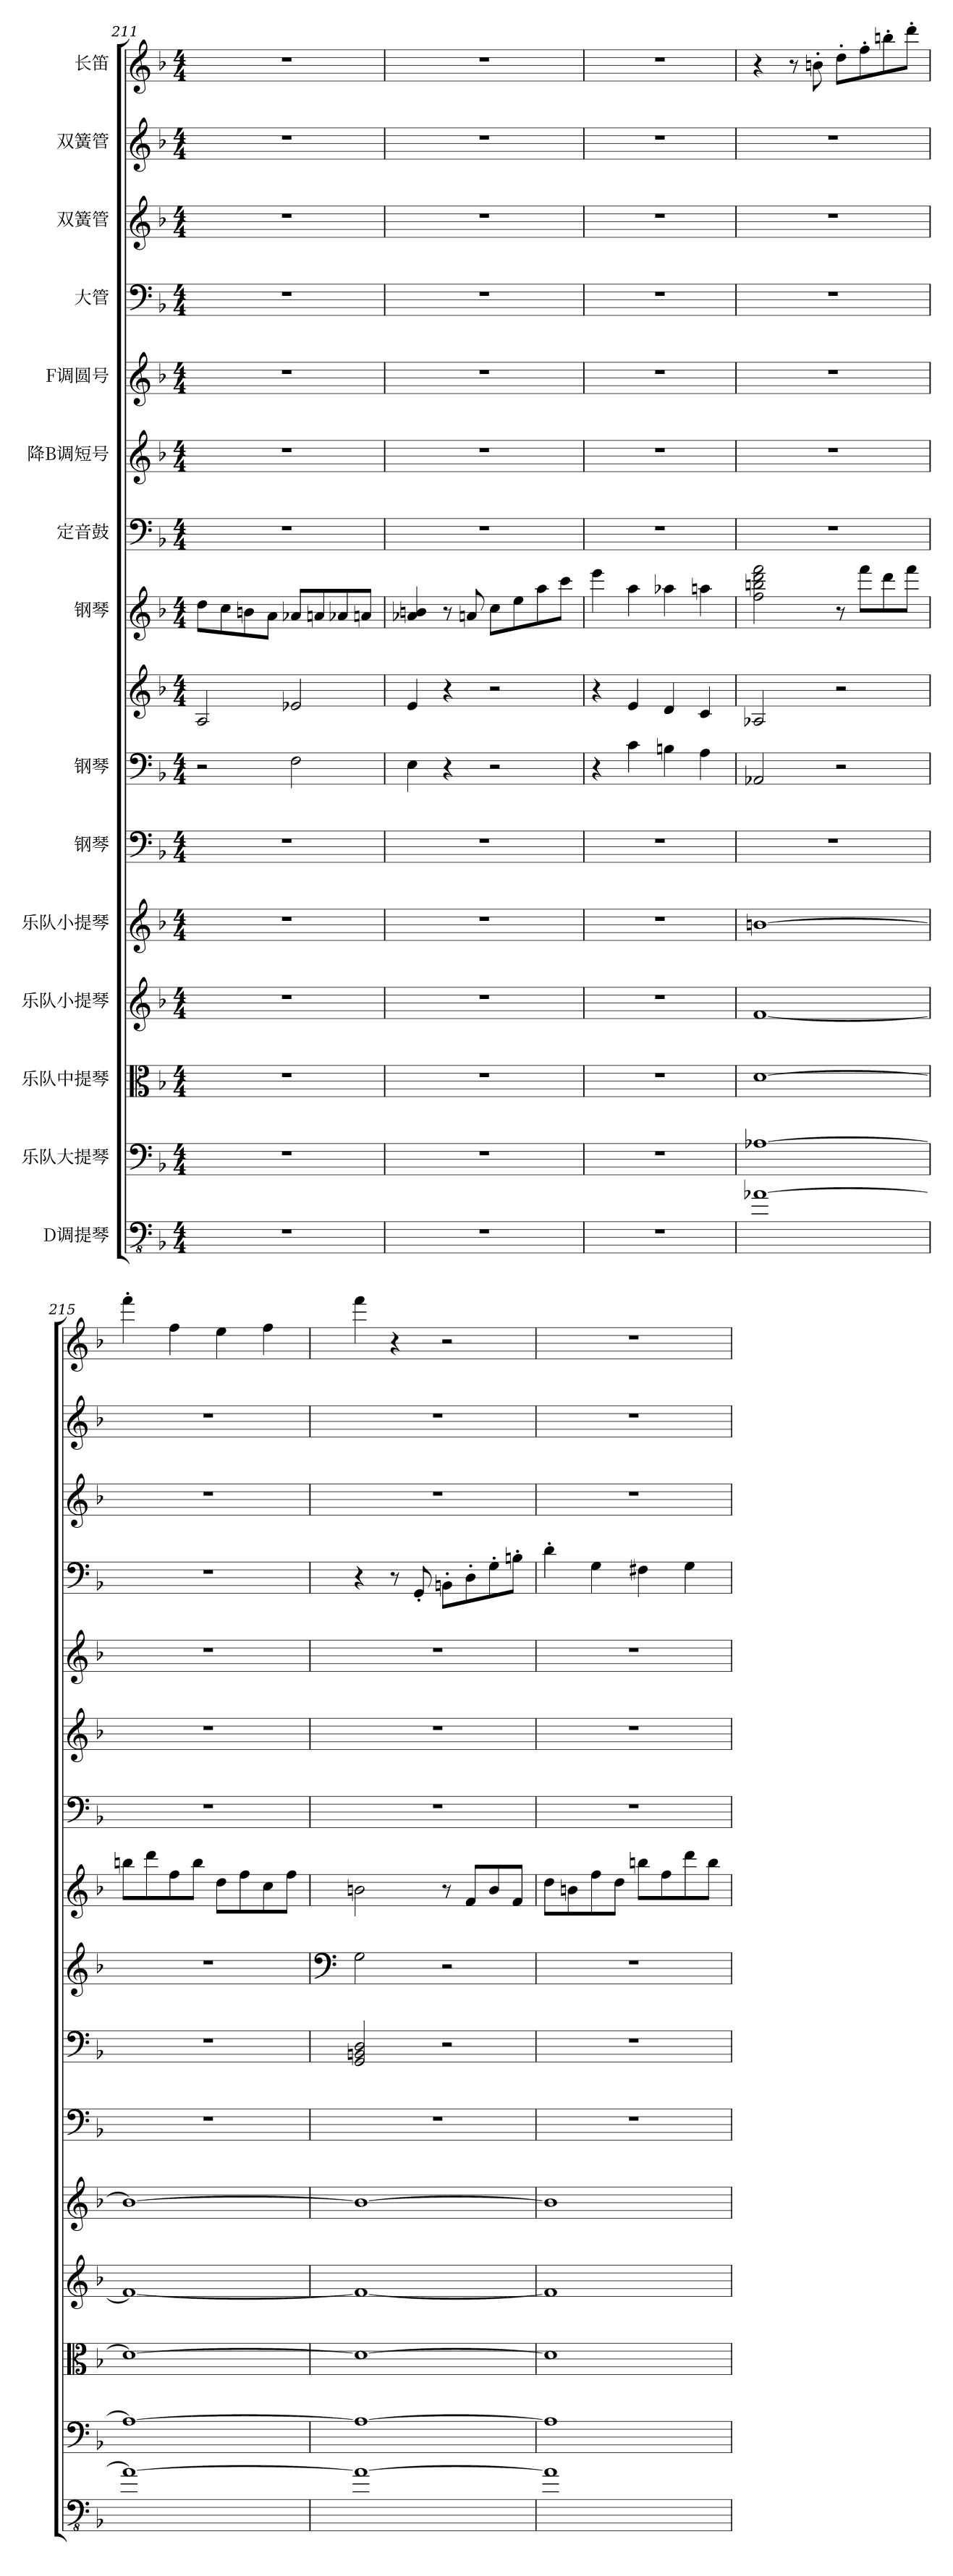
**kern	**kern	**kern	**kern	**kern	**kern	**kern	**kern	**kern	**kern	**kern	**kern	**kern	**kern	**kern	**kern
*part15	*part14	*part13	*part12	*part11	*part10	*part9	*part9	*part8	*part7	*part6	*part5	*part4	*part3	*part2	*part1
*staff16	*staff15	*staff14	*staff13	*staff12	*staff11	*staff10	*staff9	*staff8	*staff7	*staff6	*staff5	*staff4	*staff3	*staff2	*staff1
*I"D调提琴	*I"乐队大提琴	*I"乐队中提琴	*I"乐队小提琴	*I"乐队小提琴	*I"钢琴	*I"钢琴	*	*I"钢琴	*I"定音鼓	*I"降B调短号	*I"F调圆号	*I"大管	*I"双簧管	*I"双簧管	*I"长笛
*clefFv4	*clefF4	*clefC3	*clefG2	*clefG2	*clefF4	*clefF4	*clefG2	*clefG2	*clefF4	*clefG2	*clefG2	*clefF4	*clefG2	*clefG2	*clefG2
*ITrd7c12	*	*	*	*	*	*	*	*	*	*ITrd1c2	*ITrd4c7	*	*	*	*
*k[b-]	*k[b-]	*k[b-]	*k[b-]	*k[b-]	*k[b-]	*k[b-]	*k[b-]	*k[b-]	*k[b-]	*k[b-e-a-]	*k[b-e-]	*k[b-]	*k[b-]	*k[b-]	*k[b-]
*M4/4	*M4/4	*M4/4	*M4/4	*M4/4	*M4/4	*M4/4	*M4/4	*M4/4	*M4/4	*M4/4	*M4/4	*M4/4	*M4/4	*M4/4	*M4/4
=211	=211	=211	=211	=211	=211	=211	=211	=211	=211	=211	=211	=211	=211	=211	=211
1r	1r	1r	1r	1r	1r	2r	2A/	8dd\L	1r	1r	1r	1r	1r	1r	1r
.	.	.	.	.	.	.	.	8cc\	.	.	.	.	.	.	.
.	.	.	.	.	.	.	.	8bn\	.	.	.	.	.	.	.
.	.	.	.	.	.	.	.	8a\J	.	.	.	.	.	.	.
.	.	.	.	.	.	2F\	2e-X/	8a-X/L	.	.	.	.	.	.	.
.	.	.	.	.	.	.	.	8an/	.	.	.	.	.	.	.
.	.	.	.	.	.	.	.	8a-X/	.	.	.	.	.	.	.
.	.	.	.	.	.	.	.	8an/J	.	.	.	.	.	.	.
!!LO:PB:g=z
=212	=212	=212	=212	=212	=212	=212	=212	=212	=212	=212	=212	=212	=212	=212	=212
1r	1r	1r	1r	1r	1r	4E\	4e/	4a-X/ 4bn/	1r	1r	1r	1r	1r	1r	1r
.	.	.	.	.	.	4r	4r	8r	.	.	.	.	.	.	.
.	.	.	.	.	.	.	.	8an/	.	.	.	.	.	.	.
.	.	.	.	.	.	2r	2r	8cc\L	.	.	.	.	.	.	.
.	.	.	.	.	.	.	.	8ee\	.	.	.	.	.	.	.
.	.	.	.	.	.	.	.	8aa\	.	.	.	.	.	.	.
.	.	.	.	.	.	.	.	8ccc\J	.	.	.	.	.	.	.
=213	=213	=213	=213	=213	=213	=213	=213	=213	=213	=213	=213	=213	=213	=213	=213
1r	1r	1r	1r	1r	1r	4r	4r	4eee\	1r	1r	1r	1r	1r	1r	1r
.	.	.	.	.	.	4c\	4e/	4aa\	.	.	.	.	.	.	.
.	.	.	.	.	.	4Bn\	4d/	4aa-X\	.	.	.	.	.	.	.
.	.	.	.	.	.	4A\	4c/	4aan\	.	.	.	.	.	.	.
=214	=214	=214	=214	=214	=214	=214	=214	=214	=214	=214	=214	=214	=214	=214	=214
[1AA-X	[1A-X	[1d	[1f	[1bn	1r	2AA-X/	2A-X/	2ff\ 2bbn\ 2ddd\ 2fff\	1r	1r	1r	1r	1r	1r	4r
.	.	.	.	.	.	.	.	.	.	.	.	.	.	.	8r
.	.	.	.	.	.	.	.	.	.	.	.	.	.	.	8bn'\
.	.	.	.	.	.	2r	2r	8r	.	.	.	.	.	.	8dd'\L
.	.	.	.	.	.	.	.	8fff\L	.	.	.	.	.	.	8ff'\
.	.	.	.	.	.	.	.	8ddd\	.	.	.	.	.	.	8bbn'\
.	.	.	.	.	.	.	.	8fff\J	.	.	.	.	.	.	8ddd'\J
=215	=215	=215	=215	=215	=215	=215	=215	=215	=215	=215	=215	=215	=215	=215	=215
1AA-_	1A-_	1d_	1f_	1b_	1r	1r	1r	8bbn\L	1r	1r	1r	1r	1r	1r	4fff'\
.	.	.	.	.	.	.	.	8ddd\	.	.	.	.	.	.	.
.	.	.	.	.	.	.	.	8ff\	.	.	.	.	.	.	4ff\
.	.	.	.	.	.	.	.	8bb\J	.	.	.	.	.	.	.
.	.	.	.	.	.	.	.	8dd\L	.	.	.	.	.	.	4ee\
.	.	.	.	.	.	.	.	8ff\	.	.	.	.	.	.	.
.	.	.	.	.	.	.	.	8cc\	.	.	.	.	.	.	4ff\
.	.	.	.	.	.	.	.	8ff\J	.	.	.	.	.	.	.
!!LO:PB:g=z
=216	=216	=216	=216	=216	=216	=216	=216	=216	=216	=216	=216	=216	=216	=216	=216
*	*	*	*	*	*	*	*clefF4	*	*	*	*	*	*	*	*
1AA-_	1A-_	1d_	1f_	1b_	1r	2GG/ 2BBn/ 2D/	2G\	2bn\	1r	1r	1r	4r	1r	1r	4fff\
.	.	.	.	.	.	.	.	.	.	.	.	8r	.	.	4r
.	.	.	.	.	.	.	.	.	.	.	.	8GG'/	.	.	.
.	.	.	.	.	.	2r	2r	8r	.	.	.	8BBn'\L	.	.	2r
.	.	.	.	.	.	.	.	8f/L	.	.	.	8D'\	.	.	.
.	.	.	.	.	.	.	.	8b/	.	.	.	8G'\	.	.	.
.	.	.	.	.	.	.	.	8f/J	.	.	.	8Bn'\J	.	.	.
=217	=217	=217	=217	=217	=217	=217	=217	=217	=217	=217	=217	=217	=217	=217	=217
1AA-]	1A-]	1d]	1f]	1b]	1r	1r	1r	8dd\L	1r	1r	1r	4d'\	1r	1r	1r
.	.	.	.	.	.	.	.	8bn\	.	.	.	.	.	.	.
.	.	.	.	.	.	.	.	8ff\	.	.	.	4G\	.	.	.
.	.	.	.	.	.	.	.	8dd\J	.	.	.	.	.	.	.
.	.	.	.	.	.	.	.	8bbn\L	.	.	.	4F#X\	.	.	.
.	.	.	.	.	.	.	.	8ff\	.	.	.	.	.	.	.
.	.	.	.	.	.	.	.	8ddd\	.	.	.	4G\	.	.	.
.	.	.	.	.	.	.	.	8bb\J	.	.	.	.	.	.	.
=	=	=	=	=	=	=	=	=	=	=	=	=	=	=	=
*-	*-	*-	*-	*-	*-	*-	*-	*-	*-	*-	*-	*-	*-	*-	*-
